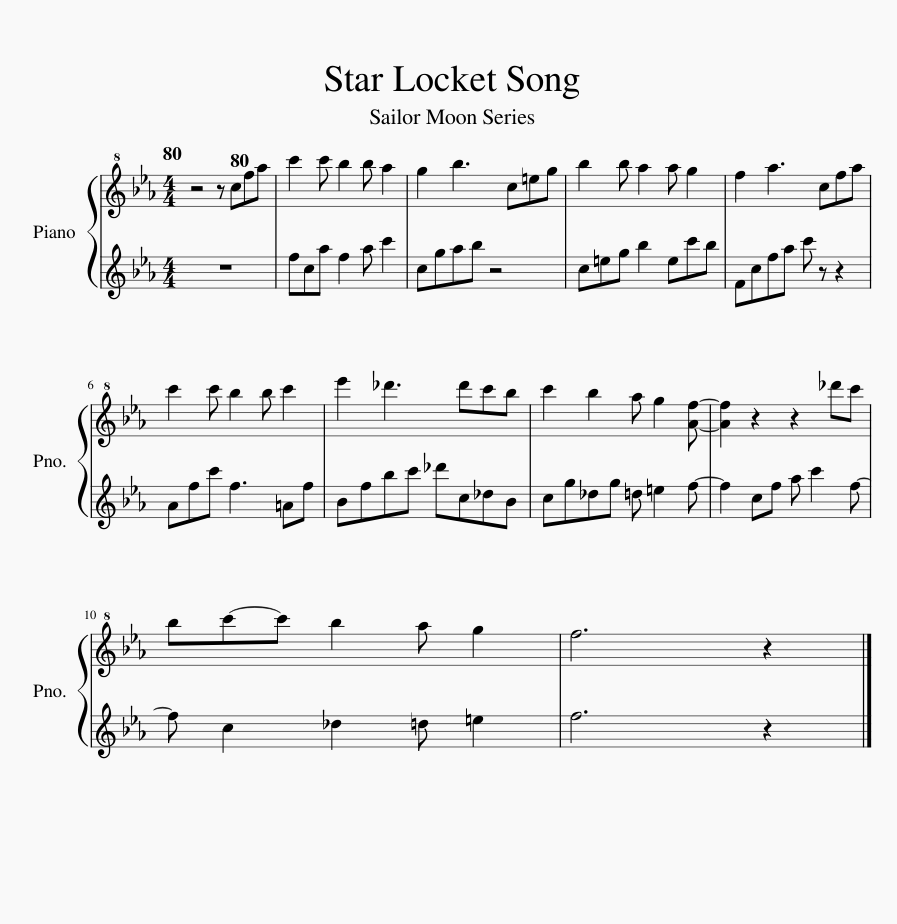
X:1
%%score { 1 | 2 }
L:1/8
Q:1/4=80
M:4/4
I:linebreak $
K:Eb
V:1 treble+8
V:2 treble
V:1
 z4 z[Q:1/4=80] cfa | c'2 c' b2 b a2 | g2 b3 c=eg | b2 b a2 a g2 | f2 a3 cfa |$ %5
 c'2 c' b2 b c'2 | e'2 _d'3 d'c'b | c'2 b2 a g2 [Af]- | [Af]2 z2 z2 _d'c' |$ bc'-c' b2 a g2 | %10
 f6 z2 |] %11
V:2
 z8 | fca f2 a c'2 | cgab z4 | c=eg b2 ec'b | Fcfa c' z z2 |$ %5
 Afc' f3 =Af | Bfbc' _d'c_dB | cg_dg =d =e2 f- | f2 cf a c'2 f- |$ f c2 _d2 =d =e2 | %10
 f6 z2 |] %11
